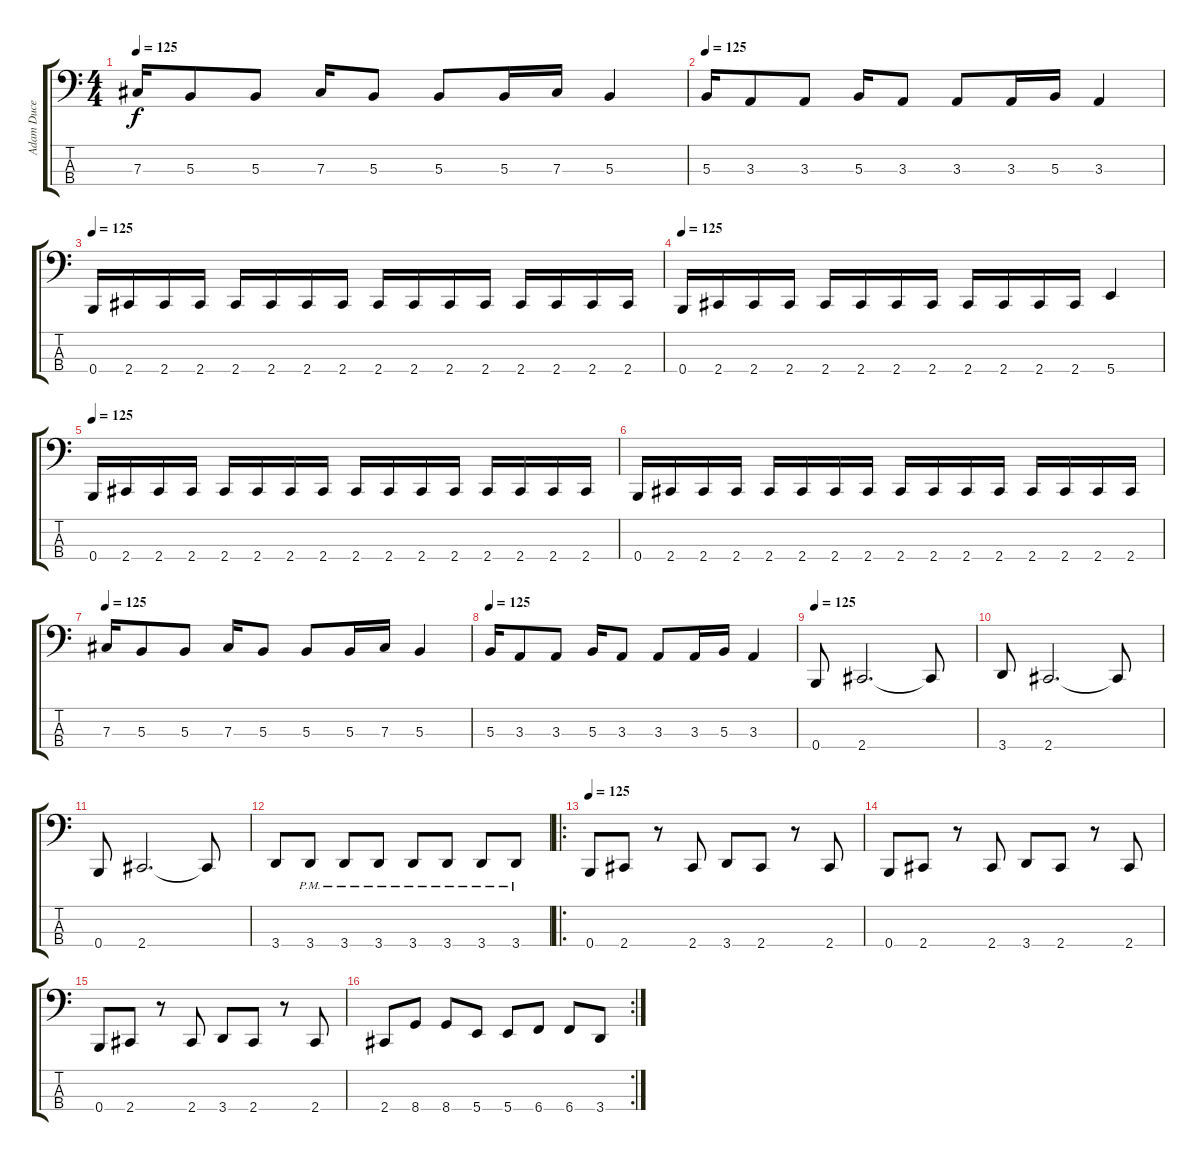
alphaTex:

\track ("Adam Duce" "Adam Duce") {instrument electricbassfinger}
\staff {score tabs}
\tuning (E2 B1 Gb1 B0) {hide}
\ts (4 4)
\tempo 125
\clef f4
\ks c
7.3.16{dy f} 5.3.8 5.3.8 7.3.16 5.3.8 5.3.8 5.3.16 7.3.16 5.3.4 |
\tempo 125
5.3.16 3.3.8 3.3.8 5.3.16 3.3.8 3.3.8 3.3.16 5.3.16 3.3.4 |
\tempo 125
0.4.16 2.4.16 2.4.16 2.4.16 2.4.16 2.4.16 2.4.16 2.4.16 2.4.16 2.4.16 2.4.16 2.4.16 2.4.16 2.4.16 2.4.16 2.4.16 |
\tempo 125
0.4.16 2.4.16 2.4.16 2.4.16 2.4.16 2.4.16 2.4.16 2.4.16 2.4.16 2.4.16 2.4.16 2.4.16 5.4.4 |
\tempo 125
0.4.16 2.4.16 2.4.16 2.4.16 2.4.16 2.4.16 2.4.16 2.4.16 2.4.16 2.4.16 2.4.16 2.4.16 2.4.16 2.4.16 2.4.16 2.4.16 |
0.4.16 2.4.16 2.4.16 2.4.16 2.4.16 2.4.16 2.4.16 2.4.16 2.4.16 2.4.16 2.4.16 2.4.16 2.4.16 2.4.16 2.4.16 2.4.16 |
\tempo 125
7.3.16 5.3.8 5.3.8 7.3.16 5.3.8 5.3.8 5.3.16 7.3.16 5.3.4 |
\tempo 125
5.3.16 3.3.8 3.3.8 5.3.16 3.3.8 3.3.8 3.3.16 5.3.16 3.3.4 |
\tempo 125
0.4.8 2.4.2{d} 2.4{t}.8 |
3.4.8 2.4.2{d} 2.4{t}.8 |
0.4.8 2.4.2{d} 2.4{t}.8 |
3.4.8 3.4{pm}.8 3.4{pm}.8 3.4{pm}.8 3.4{pm}.8 3.4{pm}.8 3.4{pm}.8 3.4{pm}.8 |
\ro
\tempo 125
0.4.8 2.4.8 r.8 2.4.8 3.4.8 2.4.8 r.8 2.4.8 |
0.4.8 2.4.8 r.8 2.4.8 3.4.8 2.4.8 r.8 2.4.8 |
0.4.8 2.4.8 r.8 2.4.8 3.4.8 2.4.8 r.8 2.4.8 |
\rc 2
2.4.8 8.4.8 8.4.8 5.4.8 5.4.8 6.4.8 6.4.8 3.4.8
